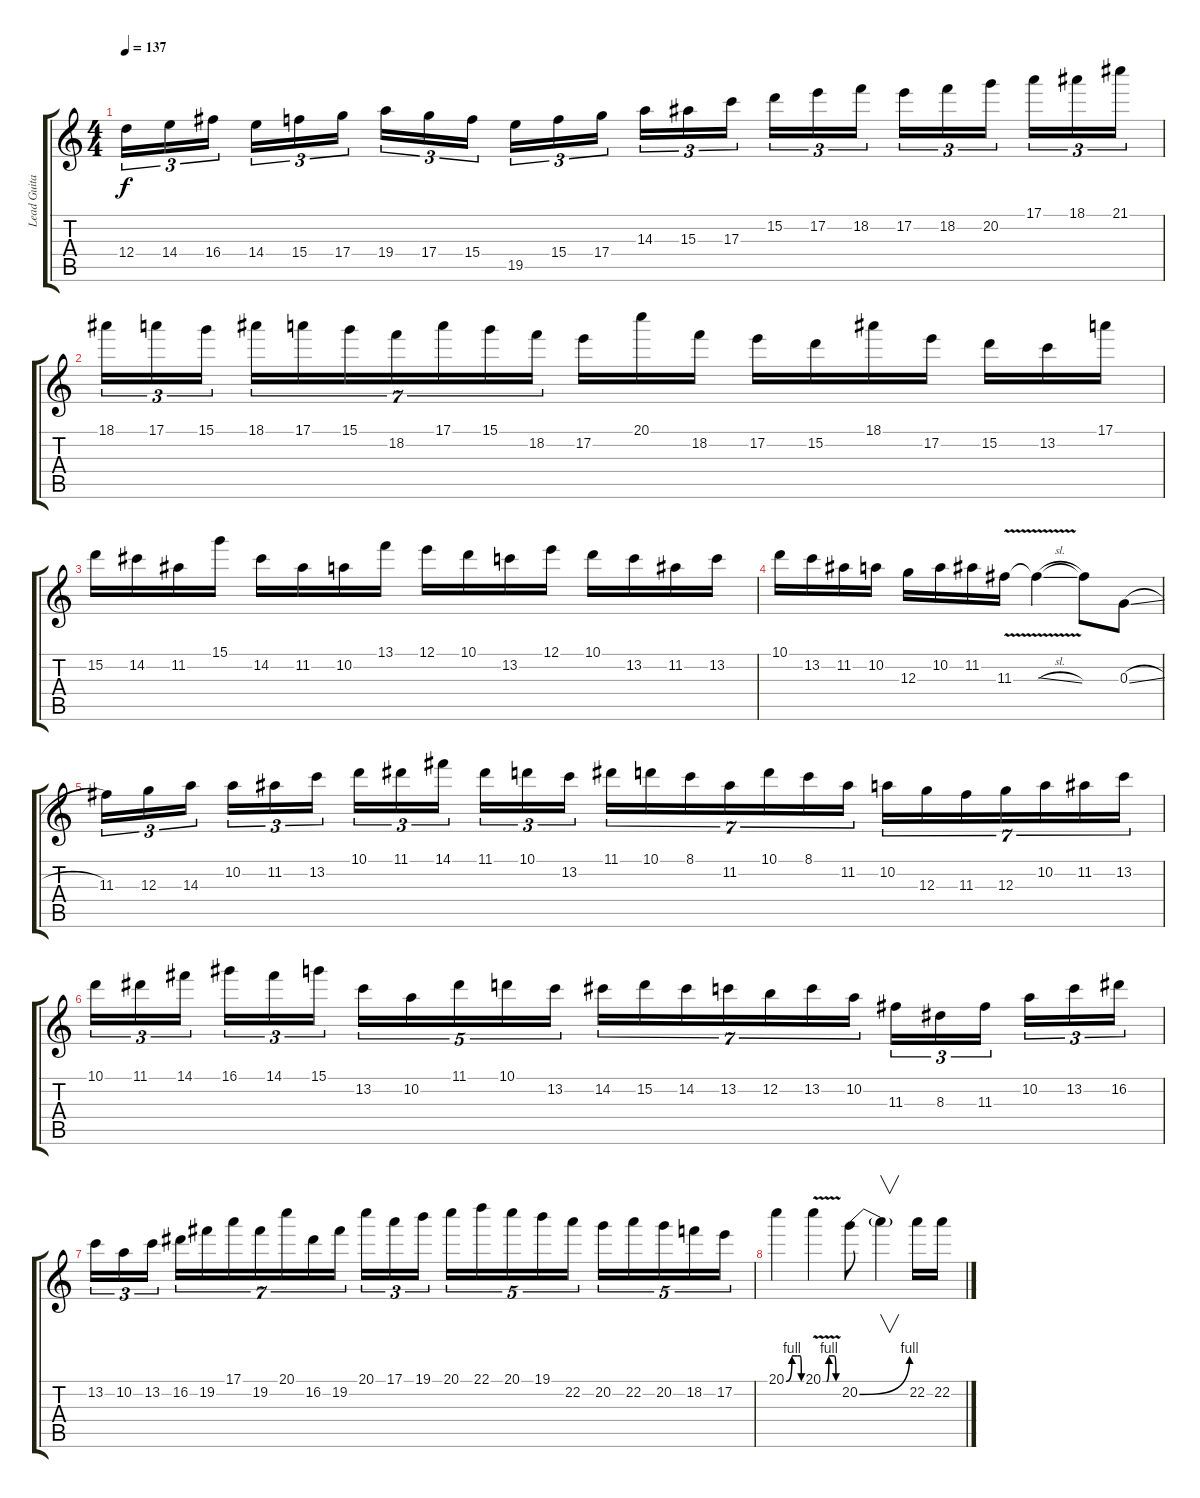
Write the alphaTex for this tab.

\track ("Lead Guitar" "Lead Guita") {instrument overdrivenguitar}
\staff {score tabs}
\tuning (E4 B3 G3 D3 A2 D2) {hide}
\ts (4 4)
\tempo 137
\clef g2
\ks c
12.4.16{tu (3 2) dy f} 14.4.16{tu (3 2)} 16.4.16{tu (3 2) beam splitsecondary} 14.4.16{tu (3 2)} 15.4.16{tu (3 2)} 17.4.16{tu (3 2)} 19.4.16{tu (3 2)} 17.4.16{tu (3 2)} 15.4.16{tu (3 2) beam splitsecondary} 19.5.16{tu (3 2)} 15.4.16{tu (3 2)} 17.4.16{tu (3 2)} 14.3.16{tu (3 2)} 15.3.16{tu (3 2)} 17.3.16{tu (3 2) beam splitsecondary} 15.2.16{tu (3 2)} 17.2.16{tu (3 2)} 18.2.16{tu (3 2)} 17.2.16{tu (3 2)} 18.2.16{tu (3 2)} 20.2.16{tu (3 2) beam splitsecondary} 17.1.16{tu (3 2)} 18.1.16{tu (3 2)} 21.1.16{tu (3 2)} |
18.1.16{tu (3 2)} 17.1.16{tu (3 2)} 15.1.16{tu (3 2) beam splitsecondary} 18.1.16{tu (7 4)} 17.1.16{tu (7 4)} 15.1.16{tu (7 4)} 18.2.16{tu (7 4)} 17.1.16{tu (7 4)} 15.1.16{tu (7 4)} 18.2.16{tu (7 4) beam splitsecondary} 17.2.16 20.1.16 18.2.16 17.2.16 15.2.16 18.1.16 17.2.16 15.2.16 13.2.16 17.1.16 |
15.2.16 14.2.16 11.2.16 15.1.16 14.2.16 11.2.16 10.2.16 13.1.16 12.1.16 10.1.16 13.2.16 12.1.16 10.1.16 13.2.16 11.2.16 13.2.16 |
10.1.16 13.2.16 11.2.16 10.2.16 12.3.16 10.2.16 11.2.16 11.3{v}.16 11.3{sl t}.4 11.3{t}.8 0.3{sl}.8 |
11.3.16{tu (3 2)} 12.3.16{tu (3 2)} 14.3.16{tu (3 2) beam splitsecondary} 10.2.16{tu (3 2)} 11.2.16{tu (3 2)} 13.2.16{tu (3 2)} 10.1.16{tu (3 2)} 11.1.16{tu (3 2)} 14.1.16{tu (3 2) beam splitsecondary} 11.1.16{tu (3 2)} 10.1.16{tu (3 2)} 13.2.16{tu (3 2)} 11.1.16{tu (7 4)} 10.1.16{tu (7 4)} 8.1.16{tu (7 4)} 11.2.16{tu (7 4)} 10.1.16{tu (7 4)} 8.1.16{tu (7 4)} 11.2.16{tu (7 4)} 10.2.16{tu (7 4)} 12.3.16{tu (7 4)} 11.3.16{tu (7 4)} 12.3.16{tu (7 4)} 10.2.16{tu (7 4)} 11.2.16{tu (7 4)} 13.2.16{tu (7 4)} |
10.1.16{tu (3 2)} 11.1.16{tu (3 2)} 14.1.16{tu (3 2) beam splitsecondary} 16.1.16{tu (3 2)} 14.1.16{tu (3 2)} 15.1.16{tu (3 2)} 13.2.16{tu (5 4)} 10.2.16{tu (5 4)} 11.1.16{tu (5 4)} 10.1.16{tu (5 4)} 13.2.16{tu (5 4)} 14.2.16{tu (7 4)} 15.2.16{tu (7 4)} 14.2.16{tu (7 4)} 13.2.16{tu (7 4)} 12.2.16{tu (7 4)} 13.2.16{tu (7 4)} 10.2.16{tu (7 4)} 11.3.16{tu (3 2)} 8.3.16{tu (3 2)} 11.3.16{tu (3 2) beam splitsecondary} 10.2.16{tu (3 2)} 13.2.16{tu (3 2)} 16.2.16{tu (3 2)} |
13.2.16{tu (3 2)} 10.2.16{tu (3 2)} 13.2.16{tu (3 2) beam splitsecondary} 16.2.16{tu (7 4)} 19.2.16{tu (7 4)} 17.1.16{tu (7 4)} 19.2.16{tu (7 4)} 20.1.16{tu (7 4)} 16.2.16{tu (7 4)} 19.2.16{tu (7 4) beam splitsecondary} 20.1.16{tu (3 2)} 17.1.16{tu (3 2)} 19.1.16{tu (3 2)} 20.1.16{tu (5 4)} 22.1.16{tu (5 4)} 20.1.16{tu (5 4)} 19.1.16{tu (5 4)} 22.2.16{tu (5 4)} 20.2.16{tu (5 4)} 22.2.16{tu (5 4)} 20.2.16{tu (5 4)} 18.2.16{tu (5 4)} 17.2.16{tu (5 4)} |
20.1{be (custom 0 0 23 4 45 4 55 4 60 0)}.4 20.1{be (custom 0 0 15 0 24 4 45 4 52 0 60 0) v}.4 20.2{be (bend 0 0 60 4)}.8 20.2{t}.4{v} 22.2.16 22.2.16
